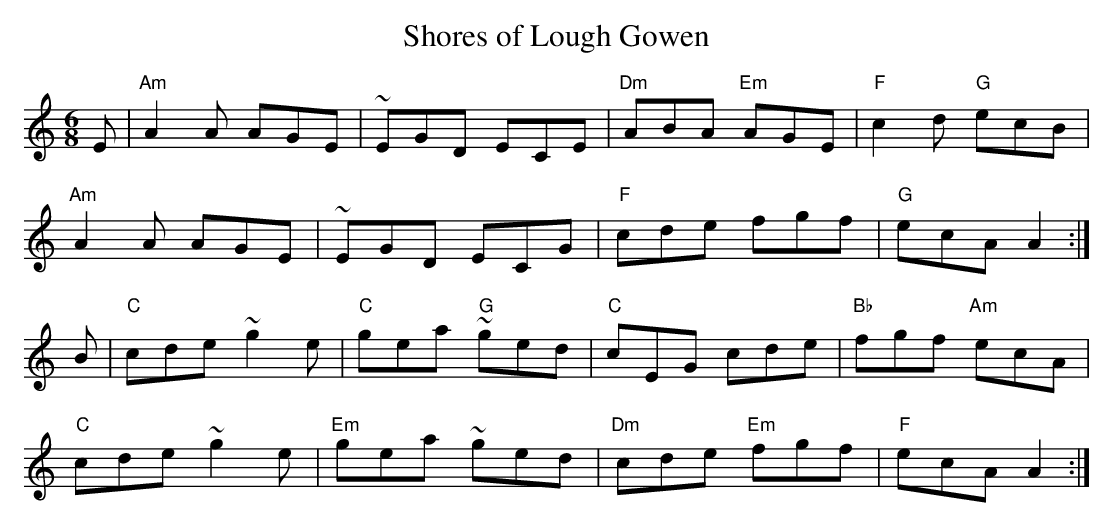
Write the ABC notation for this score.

X:1
T: Shores of Lough Gowen
M: 6/8
L: 1/8
K: A Aeo
E|\
"Am"A2A AGE|~EGD ECE|"Dm"ABA "Em"AGE|"F"c2d "G"ecB|
"Am"A2A AGE|~EGD ECG|"F"cde fgf|"G"ecA A2:|
B|\
"C"cde ~g2e|"C"gea "G"~ged|"C"cEG cde|"Bb"fgf "Am"ecA|
"C"cde ~g2e|"Em"gea ~ged|"Dm"cde "Em"fgf|"F"ecA A2:|]
